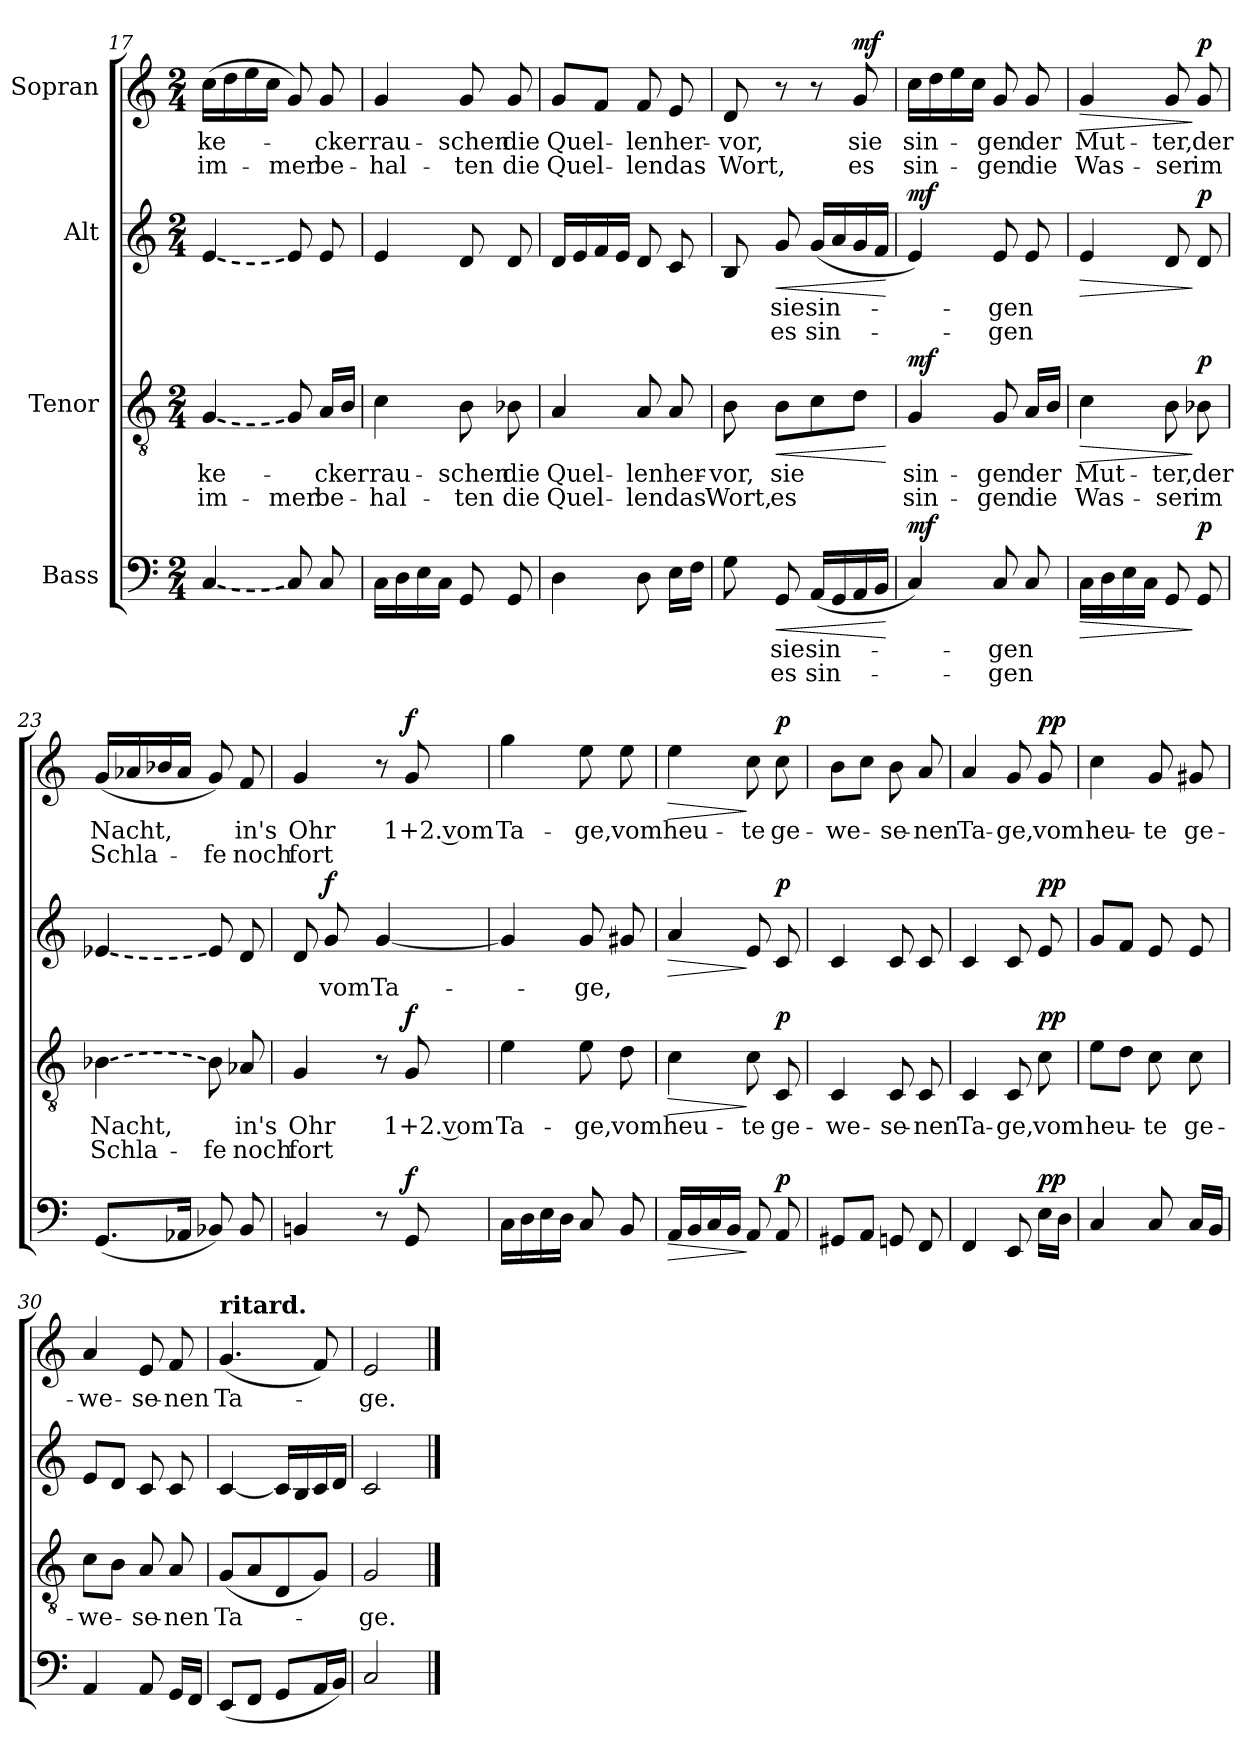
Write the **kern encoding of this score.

**kern	**text	**text	**dynam	**kern	**text	**text	**dynam	**kern	**text	**text	**dynam	**kern	**text	**text	**dynam
*part4	*part4	*part4	*part4	*part3	*part3	*part3	*part3	*part2	*part2	*part2	*part2	*part1	*part1	*part1	*part1
*staff4	*staff4	*staff4	*staff4	*staff3	*staff3	*staff3	*staff3	*staff2	*staff2	*staff2	*staff2	*staff1	*staff1	*staff1	*staff1
*I"Bass	*	*	*	*I"Tenor	*	*	*	*I"Alt	*	*	*	*I"Sopran	*	*	*
*clefF4	*	*	*	*clefGv2	*	*	*	*clefG2	*	*	*	*clefG2	*	*	*
*k[]	*	*	*	*k[]	*	*	*	*k[]	*	*	*	*k[]	*	*	*
*M2/4	*	*	*	*M2/4	*	*	*	*M2/4	*	*	*	*M2/4	*	*	*
=17	=17	=17	=17	=17	=17	=17	=17	=17	=17	=17	=17	=17	=17	=17	=17
!LO:T:dash	!	!	!	!LO:T:dash	!	!	!	!LO:T:dash	!	!	!	!	!	!	!
[4C/	.	.	.	[4G/	ke-	im-	.	[4e/	.	.	.	(16cc\LL	ke-	im-	.
.	.	.	.	.	.	.	.	.	.	.	.	16dd\	.	.	.
.	.	.	.	.	.	.	.	.	.	.	.	16ee\	.	.	.
.	.	.	.	.	.	.	.	.	.	.	.	16cc\JJ	.	.	.
8C/]	.	.	.	8G/]	.	-mer	.	8e/]	.	.	.	8g/)	.	-mer	.
8C/	.	.	.	16A/LL	-cker	be-	.	8e/	.	.	.	8g/	-cker	be-	.
.	.	.	.	16B/JJ	.	.	.	.	.	.	.	.	.	.	.
!!LO:PB:g=z
=18	=18	=18	=18	=18	=18	=18	=18	=18	=18	=18	=18	=18	=18	=18	=18
16C\LL	.	.	.	4c\	rau-	-hal-	.	4e/	.	.	.	4g/	rau-	-hal-	.
16D\	.	.	.	.	.	.	.	.	.	.	.	.	.	.	.
16E\	.	.	.	.	.	.	.	.	.	.	.	.	.	.	.
16C\JJ	.	.	.	.	.	.	.	.	.	.	.	.	.	.	.
8GG/	.	.	.	8B\	-schen	-ten	.	8d/	.	.	.	8g/	-schen	-ten	.
8GG/	.	.	.	8B-X\	die	die	.	8d/	.	.	.	8g/	die	die	.
=19	=19	=19	=19	=19	=19	=19	=19	=19	=19	=19	=19	=19	=19	=19	=19
4D\	.	.	.	4A/	Quel-	Quel-	.	16d/LL	.	.	.	8g/L	Quel-	Quel-	.
.	.	.	.	.	.	.	.	16e/	.	.	.	.	.	.	.
.	.	.	.	.	.	.	.	16f/	.	.	.	8f/J	.	.	.
.	.	.	.	.	.	.	.	16e/JJ	.	.	.	.	.	.	.
8D\	.	.	.	8A/	-len	-len	.	8d/	.	.	.	8f/	-len	-len	.
16E\LL	.	.	.	8A/	her-	das	.	8c/	.	.	.	8e/	her-	das	.
16F\JJ	.	.	.	.	.	.	.	.	.	.	.	.	.	.	.
=20	=20	=20	=20	=20	=20	=20	=20	=20	=20	=20	=20	=20	=20	=20	=20
8G\	.	.	.	8B\	-vor,	Wort,	.	8B/	.	.	.	8d/	-vor,	Wort,	.
!	!	!	!LO:HP:b	!	!	!	!LO:HP:b	!	!	!	!LO:HP:b	!	!	!	!
8GG/	sie	es	<	8B\L	sie	es	<	8g/	sie	es	<	8r	.	.	.
(16AA/LL	sin-	sin-	.	8c\	.	.	.	(16g/LL	sin-	sin-	.	8r	.	.	.
16GG/	.	.	.	.	.	.	.	16a/	.	.	.	.	.	.	.
!	!	!	!	!	!	!	!	!	!	!	!	!	!	!	!LO:DY:a
16AA/	.	.	.	8d\J	.	.	.	16g/	.	.	.	8g/	sie	es	mf
16BB/JJ	.	.	.	.	.	.	.	16f/JJ	.	.	.	.	.	.	.
.	.	.	[	.	.	.	[	.	.	.	[	.	.	.	.
=21	=21	=21	=21	=21	=21	=21	=21	=21	=21	=21	=21	=21	=21	=21	=21
!	!	!	!LO:DY:a	!	!	!	!LO:DY:a	!	!	!	!LO:DY:a	!	!	!	!
4C/)	.	.	mf	4G/	sin-	sin-	mf	4e/)	.	.	mf	16cc\LL	sin-	sin-	.
.	.	.	.	.	.	.	.	.	.	.	.	16dd\	.	.	.
.	.	.	.	.	.	.	.	.	.	.	.	16ee\	.	.	.
.	.	.	.	.	.	.	.	.	.	.	.	16cc\JJ	.	.	.
8C/	-gen	-gen	.	8G/	-gen	-gen	.	8e/	-gen	-gen	.	8g/	-gen	-gen	.
8C/	.	.	.	16A/LL	der	die	.	8e/	.	.	.	8g/	der	die	.
.	.	.	.	16B/JJ	.	.	.	.	.	.	.	.	.	.	.
=22	=22	=22	=22	=22	=22	=22	=22	=22	=22	=22	=22	=22	=22	=22	=22
!	!	!	!LO:HP:b	!	!	!	!LO:HP:b	!	!	!	!LO:HP:b	!	!	!	!LO:HP:b
16C\LL	.	.	>	4c\	Mut-	Was-	>	4e/	.	.	>	4g/	Mut-	Was-	>
16D\	.	.	.	.	.	.	.	.	.	.	.	.	.	.	.
16E\	.	.	.	.	.	.	.	.	.	.	.	.	.	.	.
16C\JJ	.	.	.	.	.	.	.	.	.	.	.	.	.	.	.
8GG/	.	.	.	8B\	-ter,	-ser	.	8d/	.	.	.	8g/	-ter,	-ser	.
!	!	!	!LO:DY:n=1:a	!	!	!	!LO:DY:n=1:a	!	!	!	!LO:DY:n=1:a	!	!	!	!LO:DY:n=1:a
8GG/	.	.	] p	8B-X\	der	im	] p	8d/	.	.	] p	8g/	der	im	] p
!!LO:LB:g=z
=23	=23	=23	=23	=23	=23	=23	=23	=23	=23	=23	=23	=23	=23	=23	=23
!	!	!	!	!LO:T:dash	!	!	!	!LO:T:dash	!	!	!	!	!	!	!
(8.GG/L	.	.	.	[4B-X\	Nacht,	Schla-	.	[4e-X/	.	.	.	(16g/LL	Nacht,	Schla-	.
.	.	.	.	.	.	.	.	.	.	.	.	16a-X/	.	.	.
.	.	.	.	.	.	.	.	.	.	.	.	16b-X/	.	.	.
16AA-X/Jk	.	.	.	.	.	.	.	.	.	.	.	16a-/JJ	.	.	.
8BB-X/)	.	.	.	8B-\]	.	-fe	.	8e-/]	.	.	.	8g/)	.	-fe	.
8BB-/	.	.	.	8A-X/	in's	noch	.	8d/	.	.	.	8f/	in's	noch	.
=24	=24	=24	=24	=24	=24	=24	=24	=24	=24	=24	=24	=24	=24	=24	=24
4BBn/	.	.	.	4G/	Ohr	fort	.	8d/	.	.	.	4g/	Ohr	fort	.
!	!	!	!	!	!	!	!	!	!	!	!LO:DY:a	!	!	!	!
.	.	.	.	.	.	.	.	8g/	vom	.	f	.	.	.	.
8r	.	.	.	8r	.	.	.	[4g/	Ta-	.	.	8r	.	.	.
!	!	!	!LO:DY:a	!	!	!	!LO:DY:a	!	!	!	!	!	!	!	!LO:DY:a
8GG/	.	.	f	8G/	1+2. vom	.	f	.	.	.	.	8g/	1+2. vom	.	f
=25	=25	=25	=25	=25	=25	=25	=25	=25	=25	=25	=25	=25	=25	=25	=25
16C\LL	.	.	.	4e\	Ta-	.	.	4g/]	.	.	.	4gg\	Ta-	.	.
16D\	.	.	.	.	.	.	.	.	.	.	.	.	.	.	.
16E\	.	.	.	.	.	.	.	.	.	.	.	.	.	.	.
16D\JJ	.	.	.	.	.	.	.	.	.	.	.	.	.	.	.
8C/	.	.	.	8e\	-ge,	.	.	8g/	-ge,	.	.	8ee\	-ge,	.	.
8BB/	.	.	.	8d\	vom	.	.	8g#X/	.	.	.	8ee\	vom	.	.
=26	=26	=26	=26	=26	=26	=26	=26	=26	=26	=26	=26	=26	=26	=26	=26
!	!	!	!LO:HP:b	!	!	!	!LO:HP:b	!	!	!	!LO:HP:b	!	!	!	!LO:HP:b
16AA/LL	.	.	>	4c\	heu-	.	>	4a/	.	.	>	4ee\	heu-	.	>
16BB/	.	.	.	.	.	.	.	.	.	.	.	.	.	.	.
16C/	.	.	.	.	.	.	.	.	.	.	.	.	.	.	.
16BB/JJ	.	.	.	.	.	.	.	.	.	.	.	.	.	.	.
8AA/	.	.	]	8c\	-te	.	]	8e/	.	.	]	8cc\	-te	.	]
!	!	!	!LO:DY:a	!	!	!	!LO:DY:a	!	!	!	!LO:DY:a	!	!	!	!LO:DY:a
8AA/	.	.	p	8C/	ge-	.	p	8c/	.	.	p	8cc\	ge-	.	p
=27	=27	=27	=27	=27	=27	=27	=27	=27	=27	=27	=27	=27	=27	=27	=27
8GG#X/L	.	.	.	4C/	-we-	.	.	4c/	.	.	.	8b\L	-we-	.	.
8AA/J	.	.	.	.	.	.	.	.	.	.	.	8cc\J	.	.	.
8GGn/	.	.	.	8C/	-se-	.	.	8c/	.	.	.	8b\	-se-	.	.
8FF/	.	.	.	8C/	-nen	.	.	8c/	.	.	.	8a/	-nen	.	.
!!LO:LB:g=z
=28	=28	=28	=28	=28	=28	=28	=28	=28	=28	=28	=28	=28	=28	=28	=28
4FF/	.	.	.	4C/	Ta-	.	.	4c/	.	.	.	4a/	Ta-	.	.
8EE/	.	.	.	8C/	-ge,	.	.	8c/	.	.	.	8g/	-ge,	.	.
!	!	!	!LO:DY:a	!	!	!	!LO:DY:a	!	!	!	!LO:DY:a	!	!	!	!LO:DY:a
16E\LL	.	.	pp	8c\	vom	.	pp	8e/	.	.	pp	8g/	vom	.	pp
16D\JJ	.	.	.	.	.	.	.	.	.	.	.	.	.	.	.
=29	=29	=29	=29	=29	=29	=29	=29	=29	=29	=29	=29	=29	=29	=29	=29
4C/	.	.	.	8e\L	heu-	.	.	8g/L	.	.	.	4cc\	heu-	.	.
.	.	.	.	8d\J	.	.	.	8f/J	.	.	.	.	.	.	.
8C/	.	.	.	8c\	-te	.	.	8e/	.	.	.	8g/	-te	.	.
16C/LL	.	.	.	8c\	ge-	.	.	8e/	.	.	.	8g#X/	ge-	.	.
16BB/JJ	.	.	.	.	.	.	.	.	.	.	.	.	.	.	.
=30	=30	=30	=30	=30	=30	=30	=30	=30	=30	=30	=30	=30	=30	=30	=30
4AA/	.	.	.	8c\L	-we-	.	.	8e/L	.	.	.	4a/	-we-	.	.
.	.	.	.	8B\J	.	.	.	8d/J	.	.	.	.	.	.	.
8AA/	.	.	.	8A/	-se-	.	.	8c/	.	.	.	8e/	-se-	.	.
16GG/LL	.	.	.	8A/	-nen	.	.	8c/	.	.	.	8f/	-nen	.	.
16FF/JJ	.	.	.	.	.	.	.	.	.	.	.	.	.	.	.
=31	=31	=31	=31	=31	=31	=31	=31	=31	=31	=31	=31	=31	=31	=31	=31
!	!	!	!	!	!	!	!	!	!	!	!	!LO:TX:a:B:t=ritard.	!	!	!
(8EE/L	.	.	.	(8G/L	Ta-	.	.	[4c/	.	.	.	(4.g/	Ta-	.	.
8FF/J	.	.	.	8A/	.	.	.	.	.	.	.	.	.	.	.
8GG/L	.	.	.	8D/	.	.	.	16c/LL]	.	.	.	.	.	.	.
.	.	.	.	.	.	.	.	16B/	.	.	.	.	.	.	.
16AA/L	.	.	.	8G/J)	.	.	.	16c/	.	.	.	8f/)	.	.	.
16BB/JJ)	.	.	.	.	.	.	.	16d/JJ	.	.	.	.	.	.	.
=32	=32	=32	=32	=32	=32	=32	=32	=32	=32	=32	=32	=32	=32	=32	=32
2C/	.	.	.	2G/	-ge.	.	.	2c/	.	.	.	2e/	-ge.	.	.
==	==	==	==	==	==	==	==	==	==	==	==	==	==	==	==
*-	*-	*-	*-	*-	*-	*-	*-	*-	*-	*-	*-	*-	*-	*-	*-
